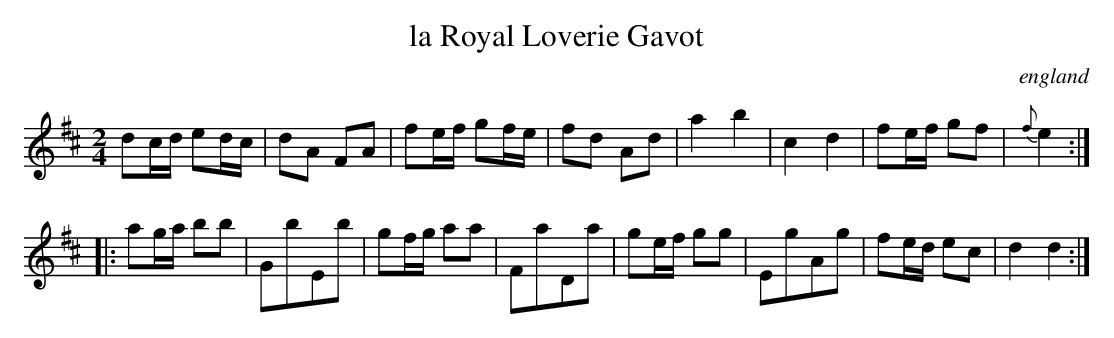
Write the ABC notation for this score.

X:1
T:la Royal Loverie Gavot
O:england
M:2/4
K:D
d2cd e2dc| d2A2 F2A2| f2ef g2fe| f2d2 A2d2|\
a4 b4| c4 d4| f2ef g2f2| {f}e4::
a2ga b2b2| G2b2E2b2| g2fg a2a2| F2a2D2a2|\
g2ef g2g2| E2g2A2g2| f2ed e2c2| d4 d4:|
